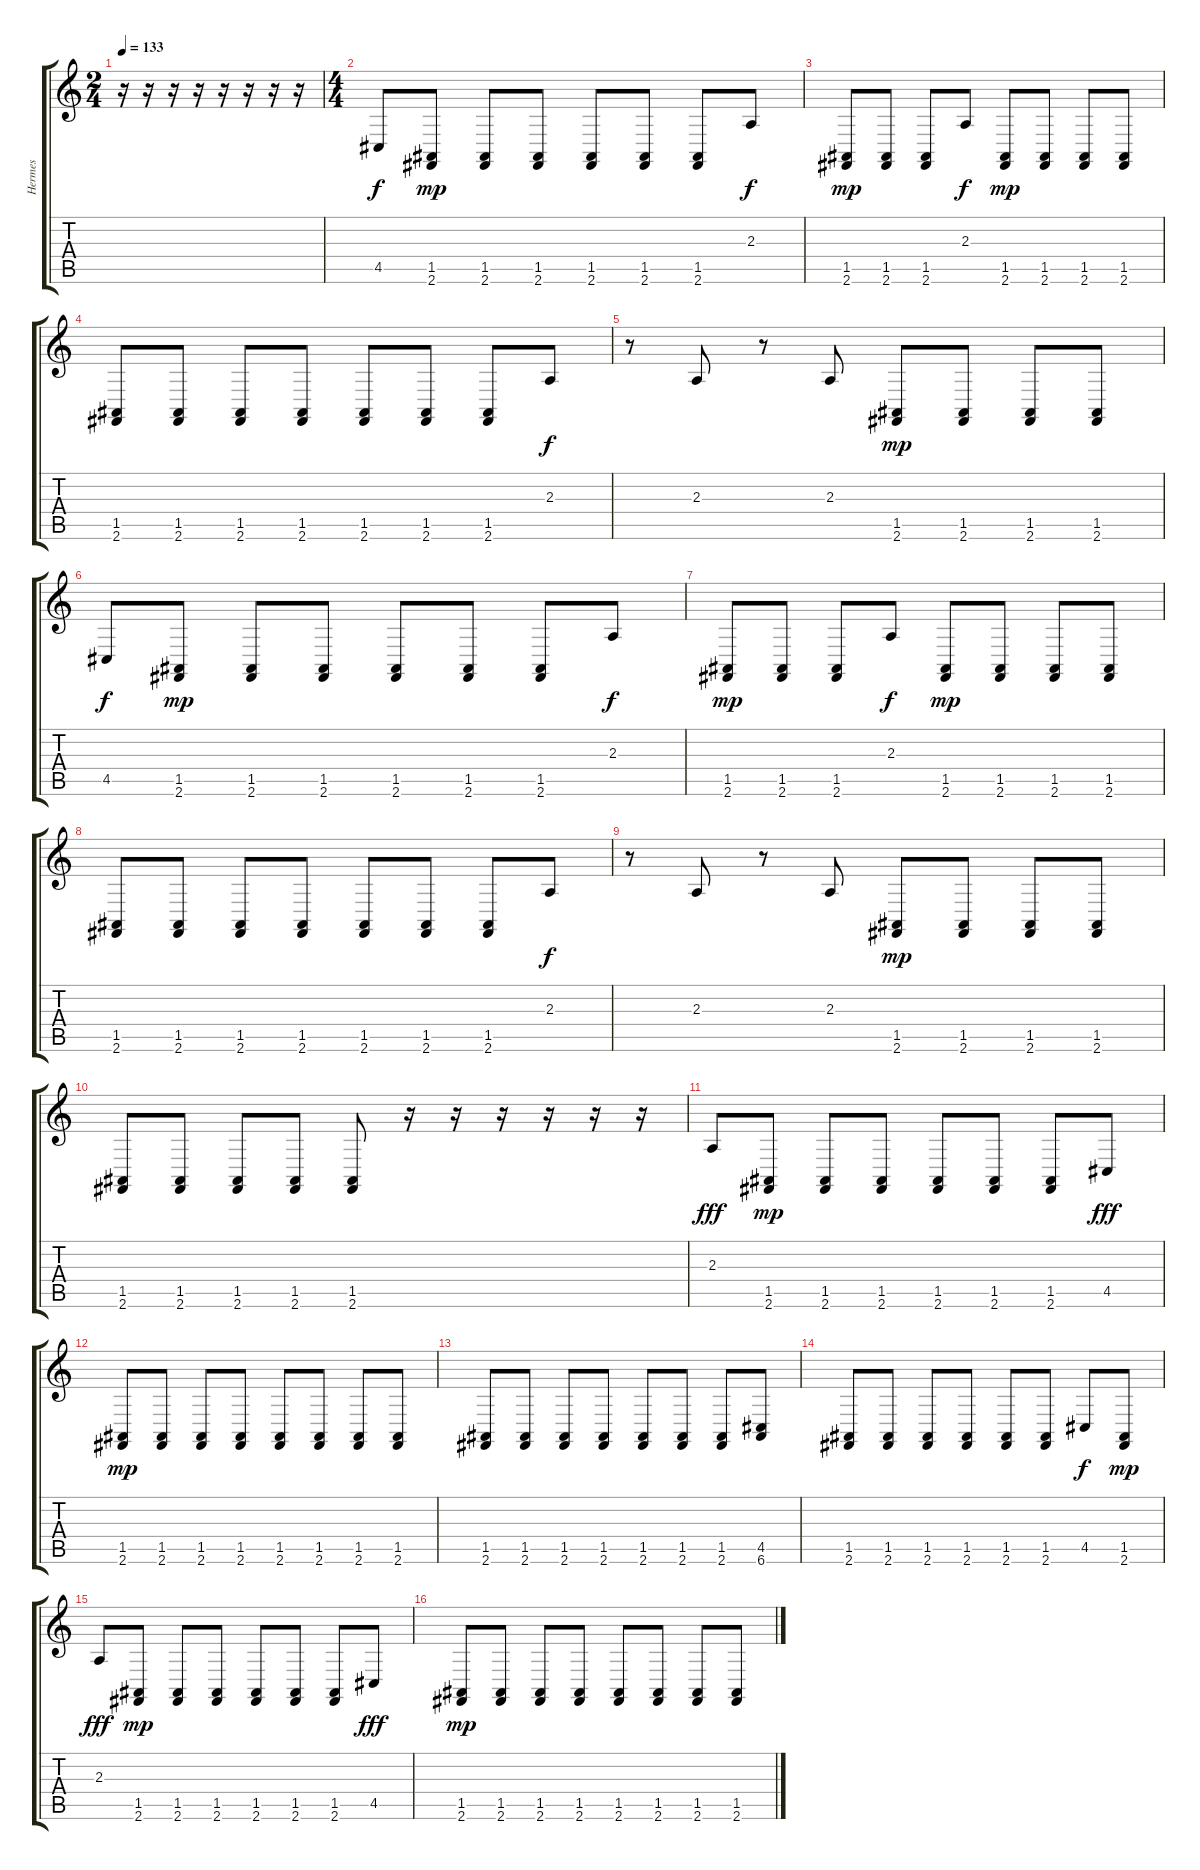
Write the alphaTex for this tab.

\track ("Hermes" "Hermes") {instrument melodictom}
\staff {score tabs}
\tuning (E4 B3 G3 D3 A2 E2) {hide}
\ts (2 4)
\tempo 133
\clef g2
\ks c
r.16{dy f} r.16 r.16 r.16 r.16 r.16 r.16 r.16 |
\ts (4 4)
4.5.8 (1.5 2.6).8{dy mp} (1.5 2.6).8 (1.5 2.6).8 (1.5 2.6).8 (1.5 2.6).8 (1.5 2.6).8 2.3.8{dy f} |
(1.5 2.6).8{dy mp} (1.5 2.6).8 (1.5 2.6).8 2.3.8{dy f} (1.5 2.6).8{dy mp} (1.5 2.6).8 (1.5 2.6).8 (1.5 2.6).8 |
(1.5 2.6).8 (1.5 2.6).8 (1.5 2.6).8 (1.5 2.6).8 (1.5 2.6).8 (1.5 2.6).8 (1.5 2.6).8 2.3.8{dy f} |
r.8 2.3.8 r.8 2.3.8 (1.5 2.6).8{dy mp} (1.5 2.6).8 (1.5 2.6).8 (1.5 2.6).8 |
4.5.8{dy f} (1.5 2.6).8{dy mp} (1.5 2.6).8 (1.5 2.6).8 (1.5 2.6).8 (1.5 2.6).8 (1.5 2.6).8 2.3.8{dy f} |
(1.5 2.6).8{dy mp} (1.5 2.6).8 (1.5 2.6).8 2.3.8{dy f} (1.5 2.6).8{dy mp} (1.5 2.6).8 (1.5 2.6).8 (1.5 2.6).8 |
(1.5 2.6).8 (1.5 2.6).8 (1.5 2.6).8 (1.5 2.6).8 (1.5 2.6).8 (1.5 2.6).8 (1.5 2.6).8 2.3.8{dy f} |
r.8 2.3.8 r.8 2.3.8 (1.5 2.6).8{dy mp} (1.5 2.6).8 (1.5 2.6).8 (1.5 2.6).8 |
(1.5 2.6).8 (1.5 2.6).8 (1.5 2.6).8 (1.5 2.6).8 (1.5 2.6).8 r.16 r.16 r.16 r.16 r.16 r.16 |
2.3.8{dy fff} (1.5 2.6).8{dy mp} (1.5 2.6).8 (1.5 2.6).8 (1.5 2.6).8 (1.5 2.6).8 (1.5 2.6).8 4.5.8{dy fff} |
(1.5 2.6).8{dy mp} (1.5 2.6).8 (1.5 2.6).8 (1.5 2.6).8 (1.5 2.6).8 (1.5 2.6).8 (1.5 2.6).8 (1.5 2.6).8 |
(1.5 2.6).8 (1.5 2.6).8 (1.5 2.6).8 (1.5 2.6).8 (1.5 2.6).8 (1.5 2.6).8 (1.5 2.6).8 (4.5 6.6).8 |
(1.5 2.6).8 (1.5 2.6).8 (1.5 2.6).8 (1.5 2.6).8 (1.5 2.6).8 (1.5 2.6).8 4.5.8{dy f} (1.5 2.6).8{dy mp} |
2.3.8{dy fff} (1.5 2.6).8{dy mp} (1.5 2.6).8 (1.5 2.6).8 (1.5 2.6).8 (1.5 2.6).8 (1.5 2.6).8 4.5.8{dy fff} |
(1.5 2.6).8{dy mp} (1.5 2.6).8 (1.5 2.6).8 (1.5 2.6).8 (1.5 2.6).8 (1.5 2.6).8 (1.5 2.6).8 (1.5 2.6).8
